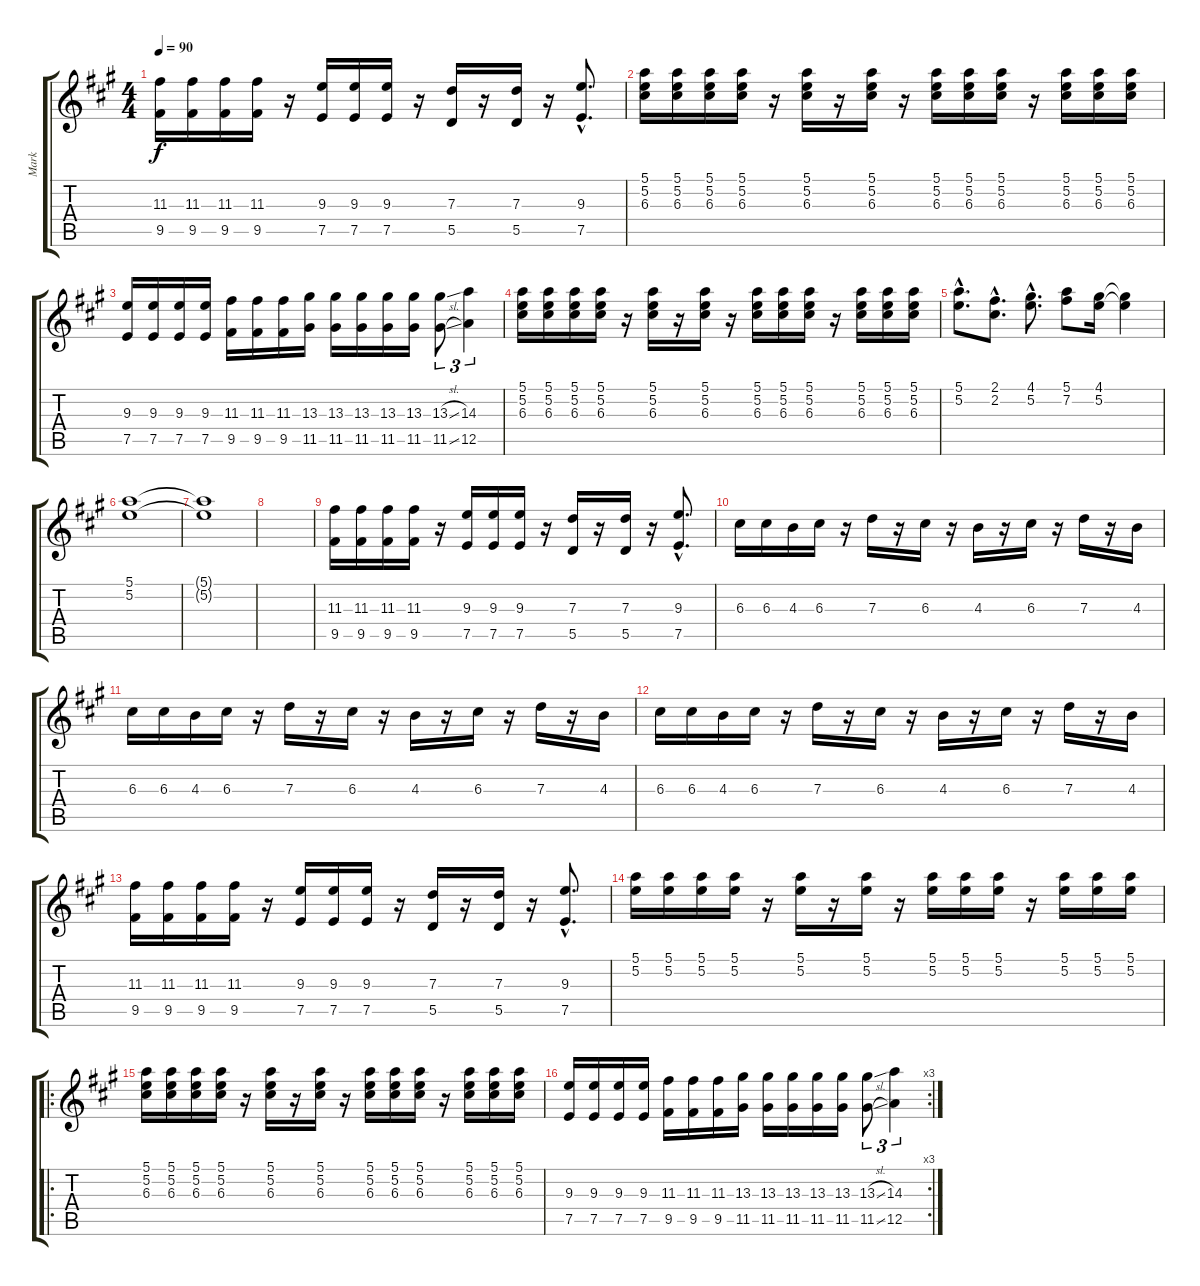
\track ("Mark" "Mark") {instrument distortionguitar}
\staff {score tabs}
\tuning (E4 B3 G3 D3 A2 E2) {hide}
\ts (4 4)
\tempo 90
\clef g2
\ks a
(11.3 9.5).16{dy f} (11.3 9.5).16 (11.3 9.5).16 (11.3 9.5).16 r.16 (9.3 7.5).16 (9.3 7.5).16 (9.3 7.5).16 r.16 (7.3 5.5).16 r.16 (7.3 5.5).16 r.16 (9.3{hac} 7.5{hac}).8{d} |
(5.1 5.2 6.3).16 (5.1 5.2 6.3).16 (5.1 5.2 6.3).16 (5.1 5.2 6.3).16 r.16 (5.1 5.2 6.3).16 r.16 (5.1 5.2 6.3).16 r.16 (5.1 5.2 6.3).16 (5.1 5.2 6.3).16 (5.1 5.2 6.3).16 r.16 (5.1 5.2 6.3).16 (5.1 5.2 6.3).16 (5.1 5.2 6.3).16 |
(9.3 7.5).16 (9.3 7.5).16 (9.3 7.5).16 (9.3 7.5).16 (11.3 9.5).16 (11.3 9.5).16 (11.3 9.5).16 (13.3 11.5).16 (13.3 11.5).16 (13.3 11.5).16 (13.3 11.5).16 (13.3 11.5).16 (13.3{sl} 11.5{sl}).8{tu (3 2)} (14.3 12.5).4{tu (3 2)} |
(5.1 5.2 6.3).16 (5.1 5.2 6.3).16 (5.1 5.2 6.3).16 (5.1 5.2 6.3).16 r.16 (5.1 5.2 6.3).16 r.16 (5.1 5.2 6.3).16 r.16 (5.1 5.2 6.3).16 (5.1 5.2 6.3).16 (5.1 5.2 6.3).16 r.16 (5.1 5.2 6.3).16 (5.1 5.2 6.3).16 (5.1 5.2 6.3).16 |
(5.1{hac} 5.2{hac}).8{d} (2.1{hac} 2.2{hac}).8{d} (4.1{hac} 5.2{hac}).8{d} (5.1 7.2).8 (4.1 5.2).16 (4.1{t} 5.2{t}).4 |
(5.1 5.2).1{volume 0} |
(5.1{t} 5.2{t}).1 |
|
(11.3 9.5).16 (11.3 9.5).16 (11.3 9.5).16 (11.3 9.5).16 r.16 (9.3 7.5).16 (9.3 7.5).16 (9.3 7.5).16 r.16 (7.3 5.5).16 r.16 (7.3 5.5).16 r.16 (9.3{hac} 7.5{hac}).8{d} |
6.3.16 6.3.16 4.3.16 6.3.16 r.16 7.3.16 r.16 6.3.16 r.16 4.3.16 r.16 6.3.16 r.16 7.3.16 r.16 4.3.16 |
6.3.16 6.3.16 4.3.16 6.3.16 r.16 7.3.16 r.16 6.3.16 r.16 4.3.16 r.16 6.3.16 r.16 7.3.16 r.16 4.3.16 |
6.3.16 6.3.16 4.3.16 6.3.16 r.16 7.3.16 r.16 6.3.16 r.16 4.3.16 r.16 6.3.16 r.16 7.3.16 r.16 4.3.16 |
(11.3 9.5).16 (11.3 9.5).16 (11.3 9.5).16 (11.3 9.5).16 r.16 (9.3 7.5).16 (9.3 7.5).16 (9.3 7.5).16 r.16 (7.3 5.5).16 r.16 (7.3 5.5).16 r.16 (9.3{hac} 7.5{hac}).8{d} |
(5.1 5.2).16 (5.1 5.2).16 (5.1 5.2).16 (5.1 5.2).16 r.16 (5.1 5.2).16 r.16 (5.1 5.2).16 r.16 (5.1 5.2).16 (5.1 5.2).16 (5.1 5.2).16 r.16 (5.1 5.2).16 (5.1 5.2).16 (5.1 5.2).16 |
\ro
(5.1 5.2 6.3).16 (5.1 5.2 6.3).16 (5.1 5.2 6.3).16 (5.1 5.2 6.3).16 r.16 (5.1 5.2 6.3).16 r.16 (5.1 5.2 6.3).16 r.16 (5.1 5.2 6.3).16 (5.1 5.2 6.3).16 (5.1 5.2 6.3).16 r.16 (5.1 5.2 6.3).16 (5.1 5.2 6.3).16 (5.1 5.2 6.3).16 |
\rc 3
(9.3 7.5).16 (9.3 7.5).16 (9.3 7.5).16 (9.3 7.5).16 (11.3 9.5).16 (11.3 9.5).16 (11.3 9.5).16 (13.3 11.5).16 (13.3 11.5).16 (13.3 11.5).16 (13.3 11.5).16 (13.3 11.5).16 (13.3{sl} 11.5{sl}).8{tu (3 2)} (14.3 12.5).4{tu (3 2)}
